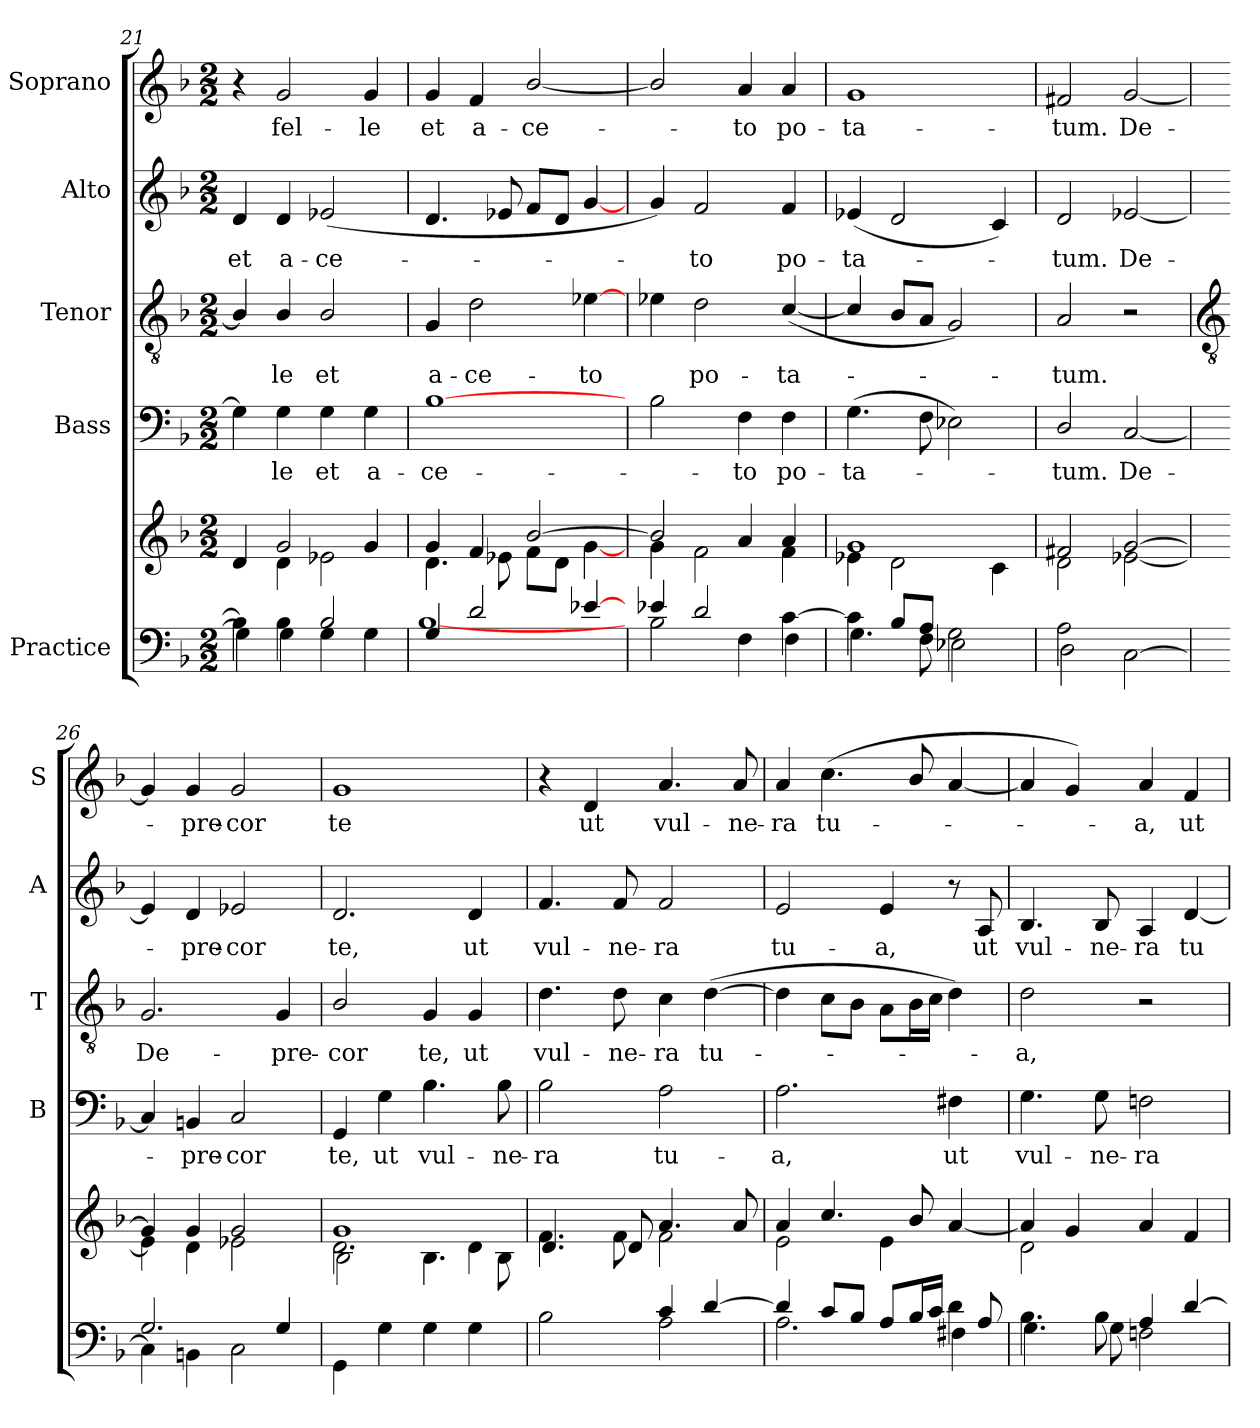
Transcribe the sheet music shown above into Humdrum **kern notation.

**kern	**kern	**kern	**text	**kern	**text	**kern	**text	**kern	**text
*part5	*part5	*part4	*part4	*part3	*part3	*part2	*part2	*part1	*part1
*staff6	*staff5	*staff4	*staff4	*staff3	*staff3	*staff2	*staff2	*staff1	*staff1
*I"Practice	*	*I"Bass	*	*I"Tenor	*	*I"Alto	*	*I"Soprano	*
*	*	*I'B	*	*I'T	*	*I'A	*	*I'S	*
*clefF4	*clefG2	*clefF4	*	*clefGv2	*	*clefG2	*	*clefG2	*
*k[b-]	*k[b-]	*k[b-]	*	*k[b-]	*	*k[b-]	*	*k[b-]	*
*F:	*F:	*F:	*	*F:	*	*F:	*	*F:	*
*M2/2	*M2/2	*M2/2	*	*M2/2	*	*M2/2	*	*M2/2	*
=21	=21	=21	=21	=21	=21	=21	=21	=21	=21
*^	*^	*	*	*	*	*	*	*	*
!	!	!	!	!	!	!	!	!	!LO:LY:b	!	!
4B-\]	4G\]	4ryy	4d	4G]	.	4B-/]	.	4d	et	4r	.
!	!	!	!	!	!LO:LY:b	!	!LO:LY:b	!	!LO:LY:b	!	!LO:LY:b
4B-\	4G\	2g/	4d\	4G	le	4B-/	le	4d	a-	2g	fel-
!	!	!	!	!	!LO:LY:b	!	!LO:LY:b	!	!LO:LY:b	!	!
2B-/	4G\	.	2e-X\	4G	et	2B-/	et	(<2e-X	-ce-	.	.
!	!	!	!	!	!LO:LY:b	!	!	!	!	!	!LO:LY:b
.	4G\	4g/	.	4G	a-	.	.	.	.	4g	-le
=22	=22	=22	=22	=22	=22	=22	=22	=22	=22	=22	=22
!	!	!	!	!	!LO:LY:b	!	!LO:LY:b	!	!	!	!LO:LY:b
4G/	[1B-\	4g/	4.d\	[1B-	-ce-	4G	a-	4.d	.	4g	et
!	!	!	!	!	!	!	!LO:LY:b	!	!	!	!LO:LY:b
2d/	.	4f/	.	.	.	2d	-ce-	.	.	4f	a-
.	.	.	8e-X\	.	.	.	.	8e-X	.	.	.
!	!	!	!	!	!	!	!	!	!	!	!LO:LY:b
.	.	[2b-/	8f\L	.	.	.	.	8fL	.	[2b-/	-ce-
.	.	.	8d\J	.	.	.	.	8dJ	.	.	.
!	!	!	!	!	!	!	!LO:LY:b	!	!	!	!
[4e-X/	.	.	[4g\	.	.	[4e-X	-to	[4g	.	.	.
=23	=23	=23	=23	=23	=23	=23	=23	=23	=23	=23	=23
4e-X/	2B-\	2b-/]	4g\	2B-	.	4e-X	.	4g)	.	2b-/]	.
!	!	!	!	!	!	!	!LO:LY:b	!	!LO:LY:b	!	!
2d/	.	.	2f\	.	.	2d	po-	2f	to	.	.
!	!	!	!	!	!LO:LY:b	!	!	!	!	!	!LO:LY:b
.	4F\	4a/	.	4F	to	.	.	.	.	4a	to
!	!	!	!	!	!LO:LY:b	!	!LO:LY:b	!	!LO:LY:b	!	!LO:LY:b
[4c\	4F\	4a/	4f	4F	po-	(<[4c/	-ta-	4f	po-	4a	po-
=24	=24	=24	=24	=24	=24	=24	=24	=24	=24	=24	=24
!	!	!	!	!	!LO:LY:b	!	!	!	!LO:LY:b	!	!LO:LY:b
4c\]	4.G\	1g/	4e-X\	(>4.G	-ta-	4c/]	.	(<4e-X	-ta-	1g	-ta-
8B-/L	.	.	2d\	.	.	8B-L	.	2d	.	.	.
8A/J	8F\	.	.	8F	.	8AJ	.	.	.	.	.
2G\	2E-X\	.	.	2E-X)	.	2G)	.	.	.	.	.
.	.	.	4c\	.	.	.	.	4c)	.	.	.
=25	=25	=25	=25	=25	=25	=25	=25	=25	=25	=25	=25
!	!	!	!	!	!LO:LY:b	!	!LO:LY:b	!	!LO:LY:b	!	!LO:LY:b
2A\	2D\	2f#X/	2d	2D/	tum.	2A	tum.	2d	tum.	2f#X	-tum.
!	!	!	!	!	!LO:LY:b	!	!	!	!LO:LY:b	!	!LO:LY:b
2ryy	[2C\	[2g/	[2e-X	[2C	De-	2r	.	[2e-X	De-	[2g	De-
!!LO:LB:g=z
=26	=26	=26	=26	=26	=26	=26	=26	=26	=26	=26	=26
*	*	*	*	*	*	*clefGv2	*	*	*	*	*
!	!	!	!	!	!	!	!LO:LY:b	!	!	!	!
2.G/	4C\]	4g]	4e-]	4C]	.	2.G	De-	4e-]	.	4g]	.
!	!	!	!	!	!LO:LY:b	!	!	!	!LO:LY:b	!	!LO:LY:b
.	4BBn\	4g	4d	4BBn	pre-	.	.	4d	pre-	4g	pre-
!	!	!	!	!	!LO:LY:b	!	!	!	!LO:LY:b	!	!LO:LY:b
.	2C\	2g	2e-	2C	-cor	.	.	2e-	-cor	2g	-cor
!	!	!	!	!	!	!	!LO:LY:b	!	!	!	!
4G/	.	.	.	.	.	4G	-pre-	.	.	.	.
=27	=27	=27	=27	=27	=27	=27	=27	=27	=27	=27	=27
*	*	*^	*^	*	*	*	*	*	*	*	*
!	!	!	!	!	!	!	!LO:LY:b	!	!LO:LY:b	!	!LO:LY:b	!	!LO:LY:b
2ryy	4GG\	1g	2.d	2B-\	2ryy	4GG	te,	2B-/	-cor	2.d	te,	1g	te
!	!	!	!	!	!	!	!LO:LY:b	!	!	!	!	!	!
.	4G\	.	.	.	.	4G	ut	.	.	.	.	.	.
!	!	!	!	!	!	!	!LO:LY:b	!	!LO:LY:b	!	!	!	!
4G	2ryy	.	.	2ryy	4.B-\	4.B-	vul-	4G	te,	.	.	.	.
!	!	!	!	!	!	!	!	!	!LO:LY:b	!	!LO:LY:b	!	!
4G	.	.	4d	.	.	.	.	4G	ut	4d	ut	.	.
!	!	!	!	!	!	!	!LO:LY:b	!	!	!	!	!	!
.	.	.	.	.	8B-\	8B-	-ne-	.	.	.	.	.	.
=28	=28	=28	=28	=28	=28	=28	=28	=28	=28	=28	=28	=28	=28
!	!	!	!	!	!	!	!LO:LY:b	!	!LO:LY:b	!	!LO:LY:b	!	!
*	*	*	*	*v	*v	*	*	*	*	*	*	*	*
2ryy	2B-\	4ryy	4.f	4.d	2B-	-ra	4.d	vul-	4.f	vul-	4r	.
!	!	!	!	!	!	!	!	!	!	!	!	!LO:LY:b
.	.	4d\yy	.	.	.	.	.	.	.	.	4d	ut
!	!	!	!	!	!	!	!	!LO:LY:b	!	!LO:LY:b	!	!
.	.	.	8f	8d	.	.	8d	-ne-	8f	-ne-	.	.
!	!	!	!	!	!	!LO:LY:b	!	!LO:LY:b	!	!LO:LY:b	!	!LO:LY:b
4c/	2A\	4.a	2f\	2ryy	2A	tu-	4c	-ra	2f	-ra	4.a	vul-
!	!	!	!	!	!	!	!	!LO:LY:b	!	!	!	!
[4d/	.	.	.	.	.	.	(>[4d	tu-	.	.	.	.
!	!	!	!	!	!	!	!	!	!	!	!	!LO:LY:b
.	.	8a	.	.	.	.	.	.	.	.	8a	-ne-
*	*	*	*v	*v	*	*	*	*	*	*	*	*
=29	=29	=29	=29	=29	=29	=29	=29	=29	=29	=29	=29
*	*^	*	*	*	*	*	*	*	*	*	*
!	!	!	!	!	!	!LO:LY:b	!	!	!	!LO:LY:b	!	!LO:LY:b
2..ryy	4d/]	2.A\	4a	2e\	2.A	-a,	4d]	.	2e	tu-	4a	-ra
!	!	!	!	!	!	!	!	!	!	!	!	!LO:LY:b
.	8c/L	.	4.cc	.	.	.	8cL	.	.	.	(<4.cc	tu-
.	8B-/J	.	.	.	.	.	8B-J	.	.	.	.	.
!	!	!	!	!	!	!	!	!	!	!LO:LY:b	!	!
.	8A/L	.	.	4e\	.	.	8AL	.	4e	-a,	.	.
.	16B-/L	.	8b-/	.	.	.	16B-L	.	.	.	8b-/	.
.	16c/JJ	.	.	.	.	.	16cJJ	.	.	.	.	.
!	!	!	!	!	!	!LO:LY:b	!	!	!	!	!	!
.	4d	4F#X\	[4a	8ryy	4F#X	ut	4d)	.	8r	.	[4a	.
!	!	!	!	!	!	!	!	!	!	!LO:LY:b	!	!
8A/	.	.	.	8ryy	.	.	.	.	8A	ut	.	.
=30	=30	=30	=30	=30	=30	=30	=30	=30	=30	=30	=30	=30
!	!	!	!	!	!	!LO:LY:b	!	!LO:LY:b	!	!LO:LY:b	!	!
4.B-\	2ryy	4.G\	4a]	2d\	4.G	vul-	2d	a,	4.B-	vul-	4a]	.
.	.	.	4g	.	.	.	.	.	.	.	4g)	.
!	!	!	!	!	!	!LO:LY:b	!	!	!	!LO:LY:b	!	!
8B-\	.	8G\	.	.	8G	-ne-	.	.	8B-	-ne-	.	.
!	!	!	!	!	!	!LO:LY:b	!	!	!	!LO:LY:b	!	!LO:LY:b
4A/	2ryy	2Fn\	4a	2ryy	2Fn	-ra	2r	.	4A	-ra	4a	a,
!	!	!	!	!	!	!	!	!	!	!LO:LY:b	!	!LO:LY:b
[4d/	.	.	4f	.	.	.	.	.	[4d	tu-	4f	ut
*v	*v	*v	*	*	*	*	*	*	*	*	*	*
*	*v	*v	*	*	*	*	*	*	*	*
=	=	=	=	=	=	=	=	=	=
*-	*-	*-	*-	*-	*-	*-	*-	*-	*-
